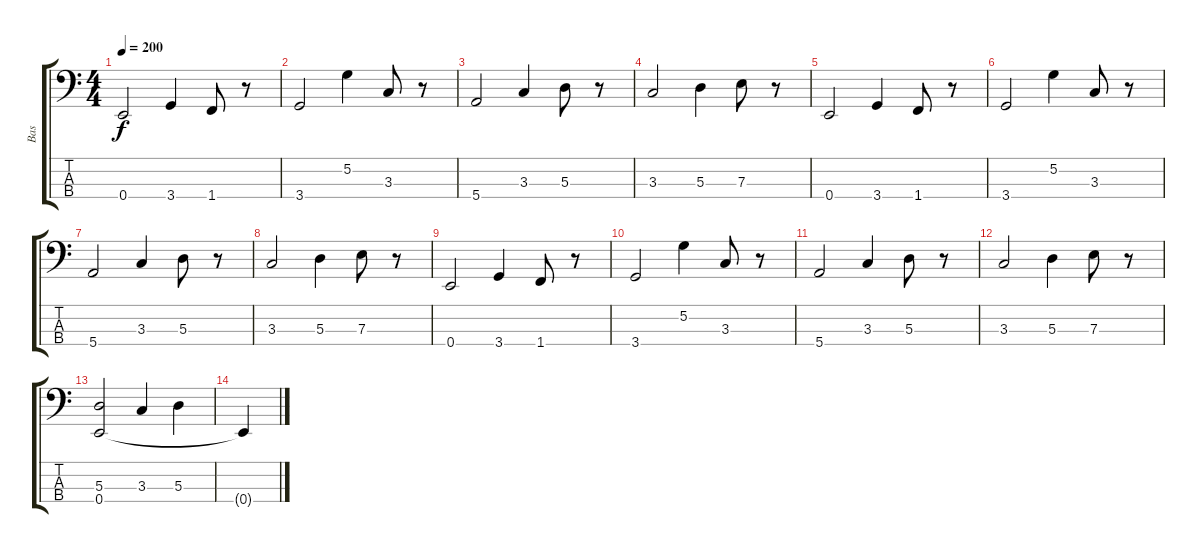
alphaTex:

\track ("Bas" "Bas") {instrument electricbassfinger}
\staff {score tabs}
\tuning (G2 D2 A1 E1) {hide}
\ts (4 4)
\tempo 200
\clef f4
\ks c
0.4.2{dy f} 3.4.4 1.4.8 r.8 |
3.4.2 5.2.4 3.3.8 r.8 |
5.4.2 3.3.4 5.3.8 r.8 |
3.3.2 5.3.4 7.3.8 r.8 |
0.4.2 3.4.4 1.4.8 r.8 |
3.4.2 5.2.4 3.3.8 r.8 |
5.4.2 3.3.4 5.3.8 r.8 |
3.3.2 5.3.4 7.3.8 r.8 |
0.4.2 3.4.4 1.4.8 r.8 |
3.4.2 5.2.4 3.3.8 r.8 |
5.4.2 3.3.4 5.3.8 r.8 |
3.3.2 5.3.4 7.3.8 r.8 |
(5.3 0.4).2{volume 10} 3.3.4 5.3.4 |
0.4{t}.4
